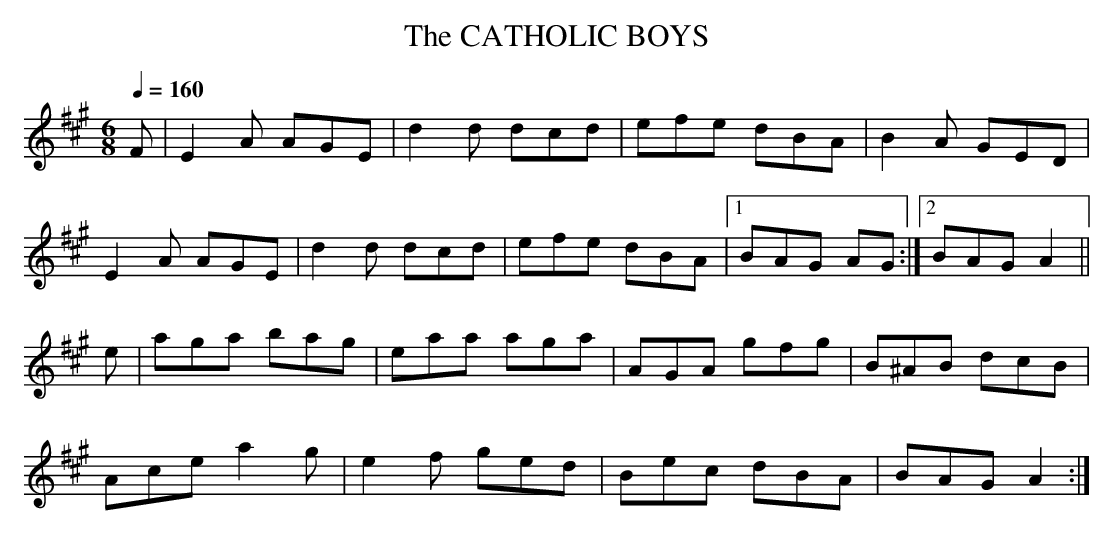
X:1
T:CATHOLIC BOYS, The
Q:1/4=160
M:6/8
K:A
F|E2A AGE|d2d dcd|efe dBA|B2A GED|
E2A AGE|d2d dcd|efe dBA|1 BAG AG :|\
[2 BAG A2||
e|aga bag|eaa aga|AGA gfg|B^AB dcB|
Ace a2g|e2f ged|Bec dBA|BAG A2 :|
